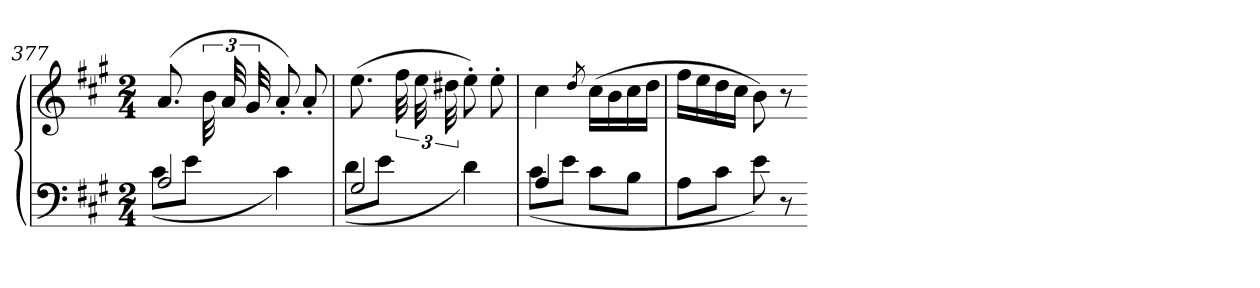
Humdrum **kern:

**kern	**kern
*part1	*part1
*staff2	*staff1
*clefF4	*clefG2
*k[f#c#g#]	*k[f#c#g#]
*A:	*A:
*M2/4	*M2/4
=377	=377
*^	*
2A	(8c#L	(8.a
.	8eJ	.
.	.	48b
.	.	48a
.	.	48g#
.	4c#)	8a')
.	.	8a'
=378	=378	=378
2G#	(8dL	(8.ee
.	8eJ	.
.	.	48ff#
.	.	48ee
.	.	48dd#X
.	4d)	8ee')
.	.	8ee'
=379	=379	=379
4A	(8c#L	4cc#
.	8eJ	.
.	.	8qdd
8c#L	4ryy	(16cc#LL
.	.	16b
8BJ	.	16cc#
.	.	16ddJJ
*v	*v	*
=380	=380
8AL	16ff#LL
.	16ee
8c#J	16dd
.	16cc#JJ
8e)	8b)
8r	8r
=-	=-
*-	*-
